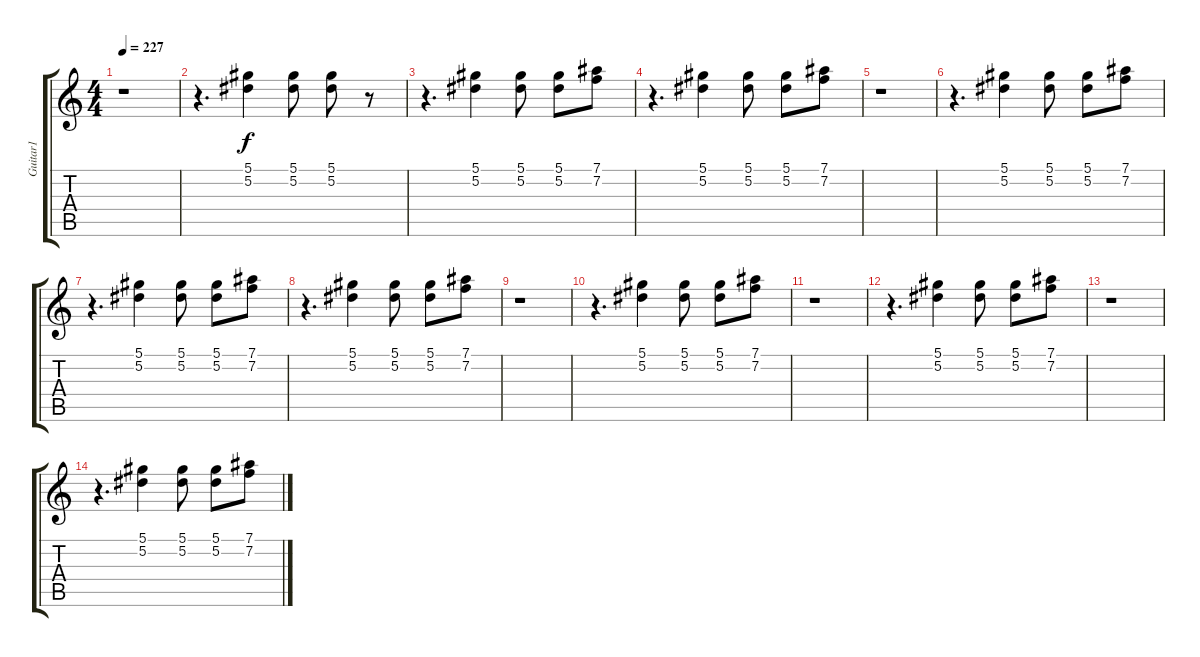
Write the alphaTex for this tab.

\track ("Guitar1" "Guitar1") {instrument distortionguitar}
\staff {score tabs}
\tuning (Eb4 Bb3 Gb3 Db3 Ab2 Eb2) {hide}
\ts (4 4)
\tempo 227
\clef g2
\ks c
r.1{dy f} |
r.4{d} (5.1 5.2).4 (5.1 5.2).8 (5.1 5.2).8 r.8 |
r.4{d} (5.1 5.2).4{balance 1} (5.1 5.2).8 (5.1 5.2).8 (7.1 7.2).8 |
r.4{d} (5.1 5.2).4{balance 14} (5.1 5.2).8 (5.1 5.2).8 (7.1 7.2).8 |
r.1 |
r.4{d} (5.1 5.2).4 (5.1 5.2).8 (5.1 5.2).8 (7.1 7.2).8 |
r.4{d} (5.1 5.2).4{balance 1} (5.1 5.2).8 (5.1 5.2).8 (7.1 7.2).8 |
r.4{d} (5.1 5.2).4{balance 14} (5.1 5.2).8 (5.1 5.2).8 (7.1 7.2).8 |
r.1 |
r.4{d} (5.1 5.2).4 (5.1 5.2).8 (5.1 5.2).8 (7.1 7.2).8 |
r.1 |
r.4{d} (5.1 5.2).4 (5.1 5.2).8 (5.1 5.2).8 (7.1 7.2).8 |
r.1 |
r.4{d} (5.1 5.2).4 (5.1 5.2).8 (5.1 5.2).8 (7.1 7.2).8
